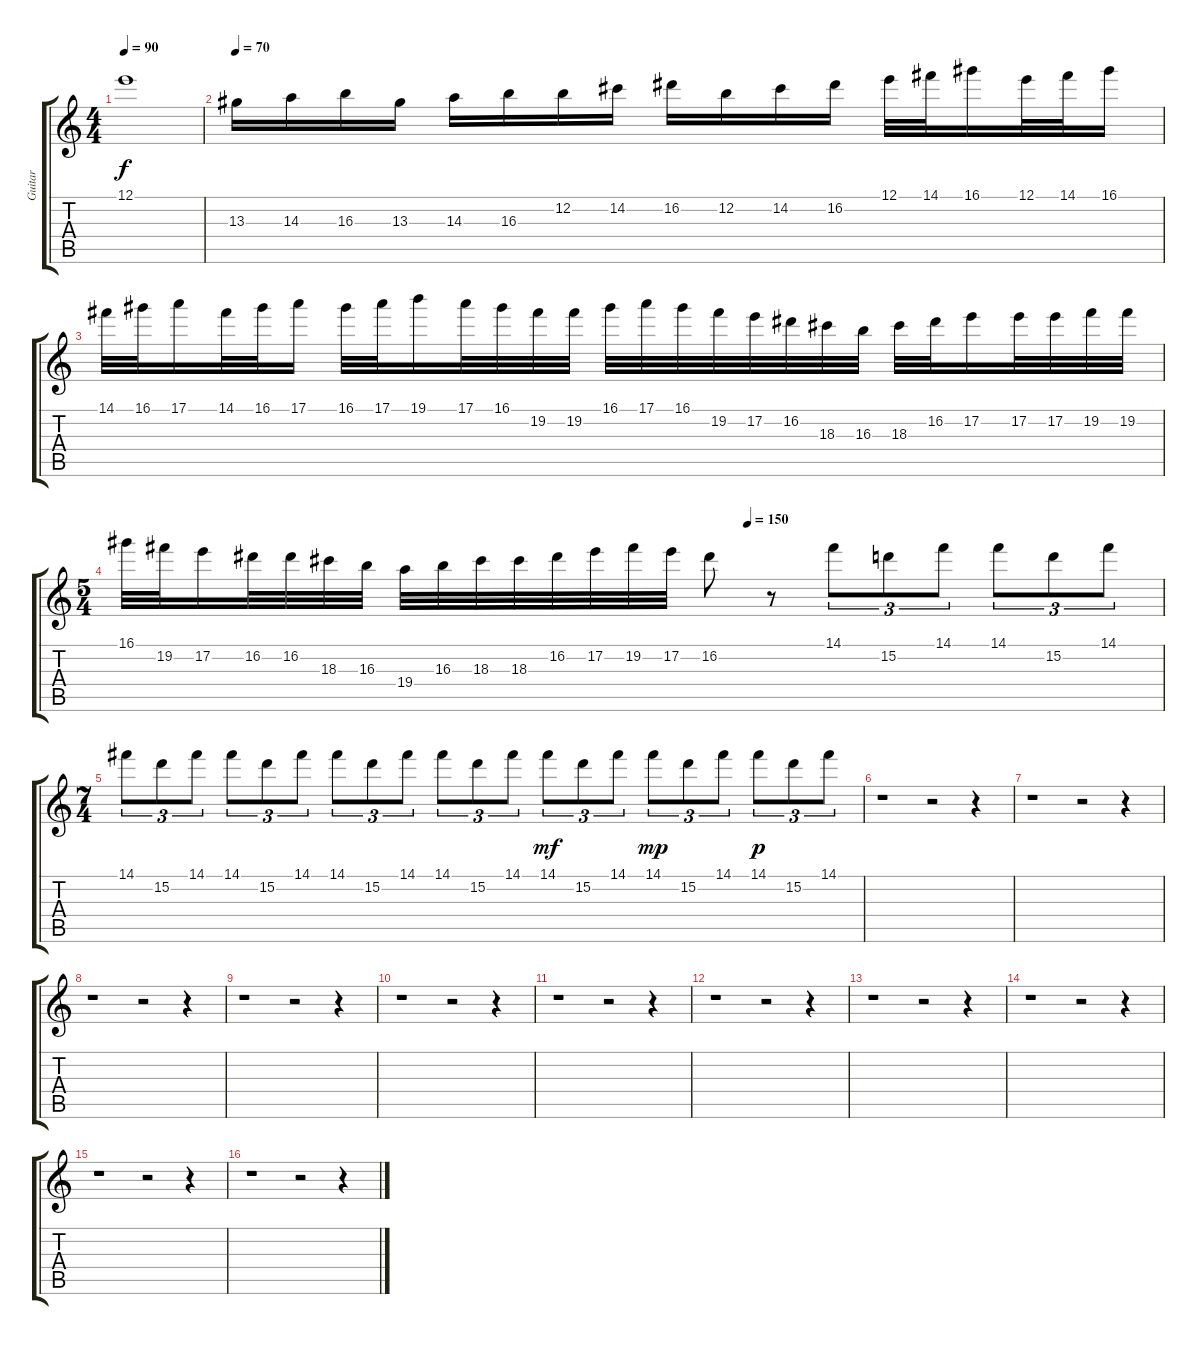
\track ("Guitar" "Guitar") {instrument electricguitarjazz}
\staff {score tabs}
\tuning (E4 B3 G3 D3 A2 E2) {hide}
\ts (4 4)
\tempo 90
\clef g2
\ks c
12.1.1{dy f} |
\tempo 70
13.3.16 14.3.16 16.3.16 13.3.16 14.3.16 16.3.16 12.2.16 14.2.16 16.2.16 12.2.16 14.2.16 16.2.16 12.1.32 14.1.32 16.1.16 12.1.32 14.1.32 16.1.16 |
14.1.32 16.1.32 17.1.16 14.1.32 16.1.32 17.1.16 16.1.32 17.1.32 19.1.16 17.1.32 16.1.32 19.2.32 19.2.32 16.1.32 17.1.32 16.1.32 19.2.32 17.2.32 16.2.32 18.3.32 16.3.32 18.3.32 16.2.32 17.2.16 17.2.32 17.2.32 19.2.32 19.2.32 |
\ts (5 4)
\tempo (150 0.6)
16.1.32 19.2.32 17.2.16 16.2.32 16.2.32 18.3.32 16.3.32 19.4.32 16.3.32 18.3.32 18.3.32 16.2.32 17.2.32 19.2.32 17.2.32 16.2.8 r.8 14.1.8{tu (3 2) volume 10} 15.2.8{tu (3 2)} 14.1.8{tu (3 2)} 14.1.8{tu (3 2)} 15.2.8{tu (3 2)} 14.1.8{tu (3 2)} |
\ts (7 4)
14.1.8{tu (3 2)} 15.2.8{tu (3 2)} 14.1.8{tu (3 2)} 14.1.8{tu (3 2)} 15.2.8{tu (3 2)} 14.1.8{tu (3 2)} 14.1.8{tu (3 2)} 15.2.8{tu (3 2)} 14.1.8{tu (3 2)} 14.1.8{tu (3 2)} 15.2.8{tu (3 2)} 14.1.8{tu (3 2)} 14.1.8{tu (3 2) dy mf} 15.2.8{tu (3 2)} 14.1.8{tu (3 2)} 14.1.8{tu (3 2) dy mp} 15.2.8{tu (3 2)} 14.1.8{tu (3 2)} 14.1.8{tu (3 2) dy p} 15.2.8{tu (3 2)} 14.1.8{tu (3 2)} |
r.1 r.2 r.4 |
r.1 r.2 r.4 |
r.1 r.2 r.4 |
r.1 r.2 r.4 |
r.1 r.2 r.4 |
r.1 r.2 r.4 |
r.1 r.2 r.4 |
r.1 r.2 r.4 |
r.1 r.2 r.4 |
r.1 r.2 r.4 |
r.1 r.2 r.4
